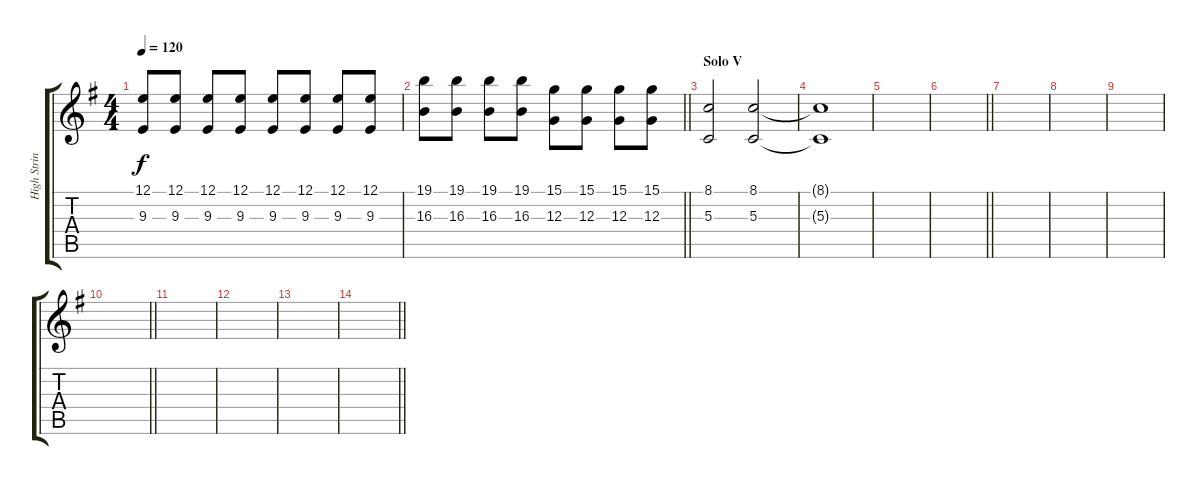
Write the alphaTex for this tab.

\track ("High Strings Standard" "High Strin") {instrument stringensemble1}
\staff {score tabs}
\tuning (E4 B3 G3 D3 A2 E2) {hide}
\ts (4 4)
\tempo 120
\clef g2
\ks eminor
(12.1 9.3).8{dy f} (12.1 9.3).8 (12.1 9.3).8 (12.1 9.3).8 (12.1 9.3).8 (12.1 9.3).8 (12.1 9.3).8 (12.1 9.3).8 |
\barLineRight lightlight
(19.1 16.3).8 (19.1 16.3).8 (19.1 16.3).8 (19.1 16.3).8 (15.1 12.3).8 (15.1 12.3).8 (15.1 12.3).8 (15.1 12.3).8 |
\section ("" "Solo V")
(8.1 5.3).2 (8.1 5.3).2{volume 0} |
(8.1{t} 5.3{t}).1 |
|
\barLineRight lightlight
|
|
|
|
\barLineRight lightlight
|
|
|
|
\barLineRight lightlight
